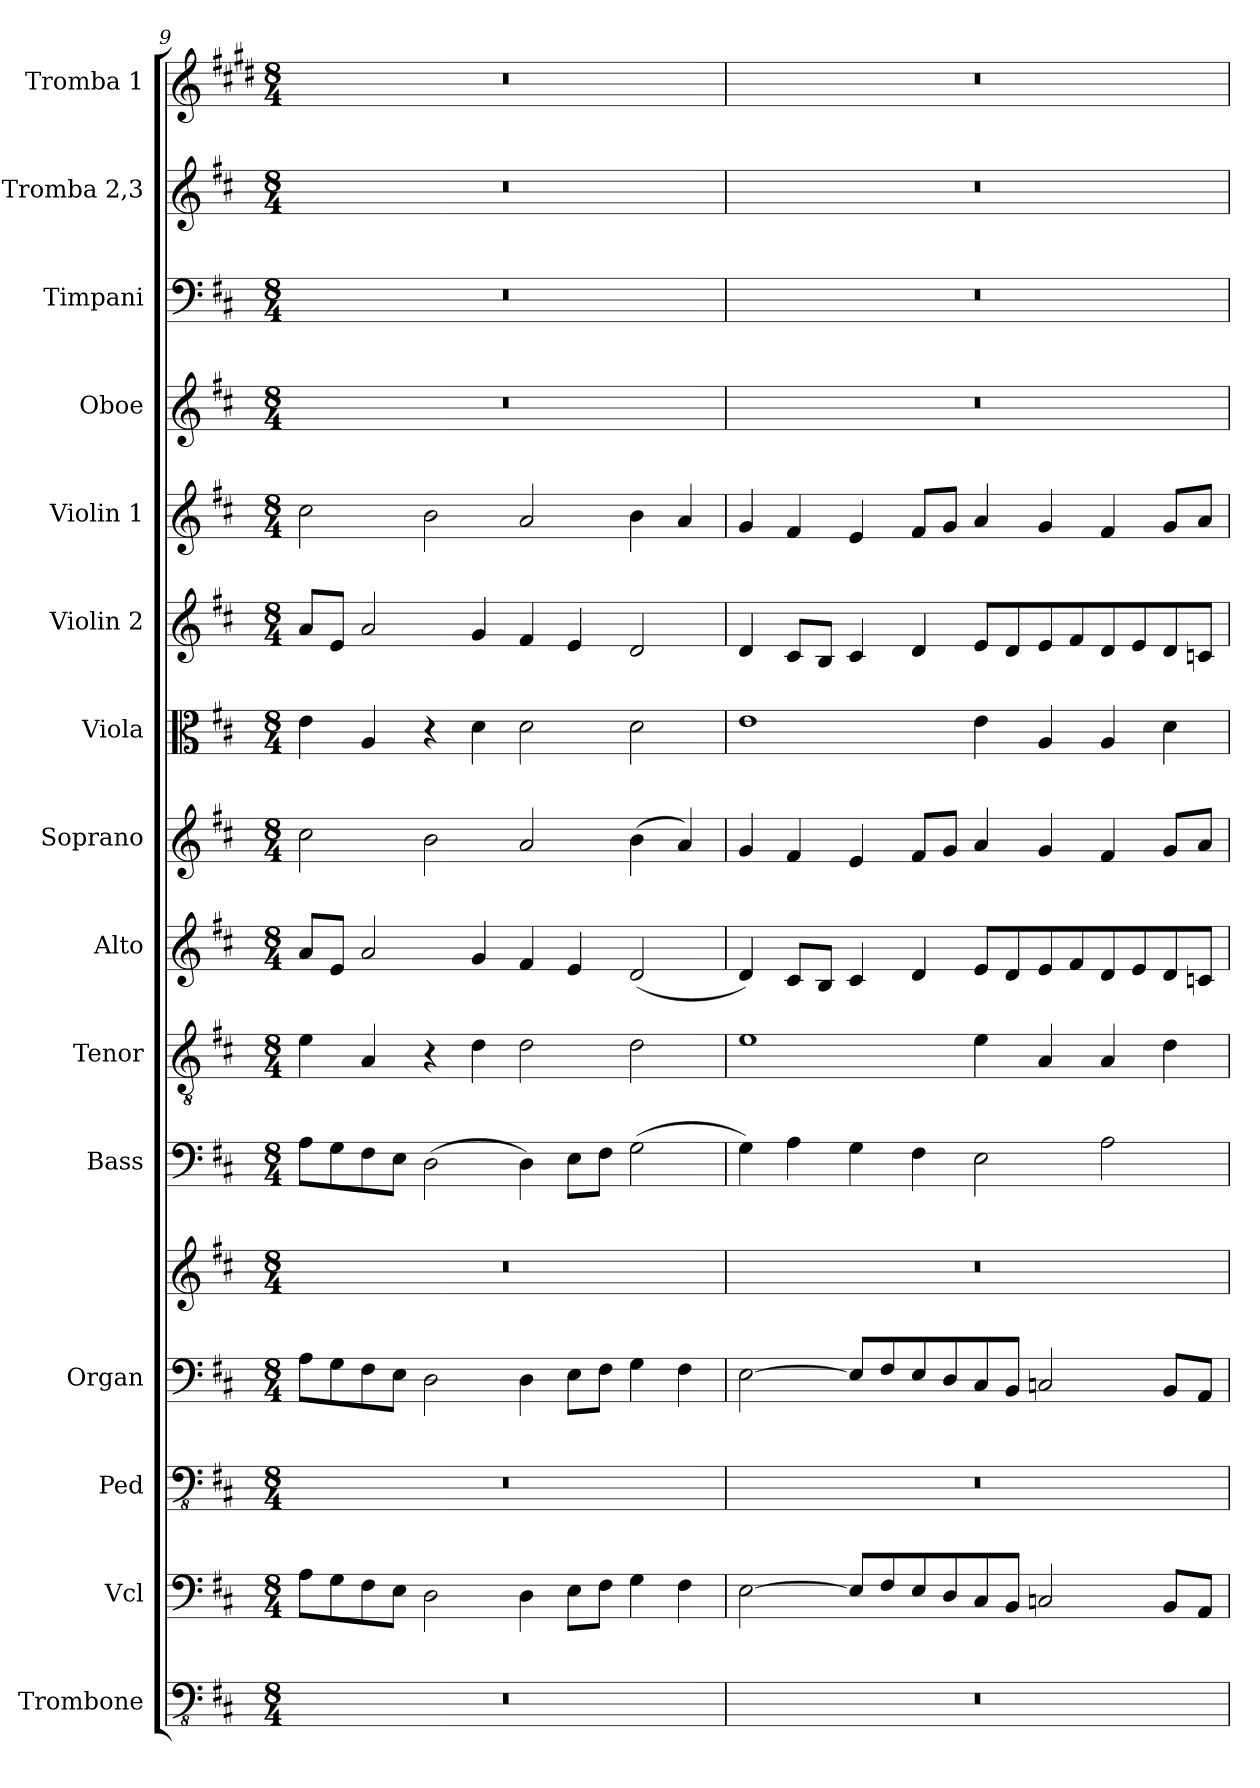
**kern	**kern	**kern	**kern	**kern	**kern	**kern	**kern	**kern	**kern	**kern	**kern	**kern	**kern	**kern	**kern
*part15	*part14	*part13	*part12	*part12	*part11	*part10	*part9	*part8	*part7	*part6	*part5	*part4	*part3	*part2	*part1
*staff16	*staff15	*staff14	*staff13	*staff12	*staff11	*staff10	*staff9	*staff8	*staff7	*staff6	*staff5	*staff4	*staff3	*staff2	*staff1
*I"Trombone	*I"Vcl	*I"Ped	*I"Organ	*	*I"Bass	*I"Tenor	*I"Alto	*I"Soprano	*I"Viola	*I"Violin 2	*I"Violin 1	*I"Oboe	*I"Timpani	*I"Tromba 2,3	*I"Tromba 1
*I'Trb	*	*	*	*	*	*	*	*I'S	*	*	*	*I'Ob	*I'Timp	*	*
*clefFv4	*clefF4	*clefFv4	*clefF4	*clefG2	*clefF4	*clefGv2	*clefG2	*clefG2	*clefC3	*clefG2	*clefG2	*clefG2	*clefF4	*clefG2	*clefG2
*	*	*	*	*	*	*	*	*	*	*	*	*	*	*	*ITrd1c2
*k[f#c#]	*k[f#c#]	*k[f#c#]	*k[f#c#]	*k[f#c#]	*k[f#c#]	*k[f#c#]	*k[f#c#]	*k[f#c#]	*k[f#c#]	*k[f#c#]	*k[f#c#]	*k[f#c#]	*k[f#c#]	*k[f#c#]	*k[f#c#]
*M8/4	*M8/4	*M8/4	*M8/4	*M8/4	*M8/4	*M8/4	*M8/4	*M8/4	*M8/4	*M8/4	*M8/4	*M8/4	*M8/4	*M8/4	*M8/4
=9	=9	=9	=9	=9	=9	=9	=9	=9	=9	=9	=9	=9	=9	=9	=9
0r	8A\L	0r	8A\L	0r	8A\L	4e\	8a/L	2cc#\	4e\	8a/L	2cc#\	0r	0r	0r	0r
.	8G\	.	8G\	.	8G\	.	8e/J	.	.	8e/J	.	.	.	.	.
.	8F#\	.	8F#\	.	8F#\	4A/	2a/	.	4A/	2a/	.	.	.	.	.
.	8E\J	.	8E\J	.	8E\J	.	.	.	.	.	.	.	.	.	.
.	2D\	.	2D\	.	(2D\	4r	.	2b\	4r	.	2b\	.	.	.	.
.	.	.	.	.	.	4d\	4g/	.	4d\	4g/	.	.	.	.	.
.	4D\	.	4D\	.	4D\)	2d\	4f#/	2a/	2d\	4f#/	2a/	.	.	.	.
.	8E\L	.	8E\L	.	8E\L	.	4e/	.	.	4e/	.	.	.	.	.
.	8F#\J	.	8F#\J	.	8F#\J	.	.	.	.	.	.	.	.	.	.
.	4G\	.	4G\	.	(2G\	2d\	(2d/	(4b\	2d\	2d/	4b\	.	.	.	.
.	4F#\	.	4F#\	.	.	.	.	4a/)	.	.	4a/	.	.	.	.
!!LO:LB:g=z
=10	=10	=10	=10	=10	=10	=10	=10	=10	=10	=10	=10	=10	=10	=10	=10
0r	[2E\	0r	[2E\	0r	4G\)	1e	4d/)	4g/	1e	4d/	4g/	0r	0r	0r	0r
.	.	.	.	.	4A\	.	8c#/L	4f#/	.	8c#/L	4f#/	.	.	.	.
.	.	.	.	.	.	.	8B/J	.	.	8B/J	.	.	.	.	.
.	8E/L]	.	8E/L]	.	4G\	.	4c#/	4e/	.	4c#/	4e/	.	.	.	.
.	8F#/	.	8F#/	.	.	.	.	.	.	.	.	.	.	.	.
.	8E/	.	8E/	.	4F#\	.	4d/	8f#/L	.	4d/	8f#/L	.	.	.	.
.	8D/	.	8D/	.	.	.	.	8g/J	.	.	8g/J	.	.	.	.
.	8C#/	.	8C#/	.	2E\	4e\	8e/L	4a/	4e\	8e/L	4a/	.	.	.	.
.	8BB/J	.	8BB/J	.	.	.	8d/	.	.	8d/	.	.	.	.	.
.	2Cn/	.	2Cn/	.	.	4A/	8e/	4g/	4A/	8e/	4g/	.	.	.	.
.	.	.	.	.	.	.	8f#/	.	.	8f#/	.	.	.	.	.
.	.	.	.	.	2A\	4A/	8d/	4f#/	4A/	8d/	4f#/	.	.	.	.
.	.	.	.	.	.	.	8e/	.	.	8e/	.	.	.	.	.
.	8BB/L	.	8BB/L	.	.	4d\	8d/	8g/L	4d\	8d/	8g/L	.	.	.	.
.	8AA/J	.	8AA/J	.	.	.	8cn/J	8a/J	.	8cn/J	8a/J	.	.	.	.
=	=	=	=	=	=	=	=	=	=	=	=	=	=	=	=
*-	*-	*-	*-	*-	*-	*-	*-	*-	*-	*-	*-	*-	*-	*-	*-
